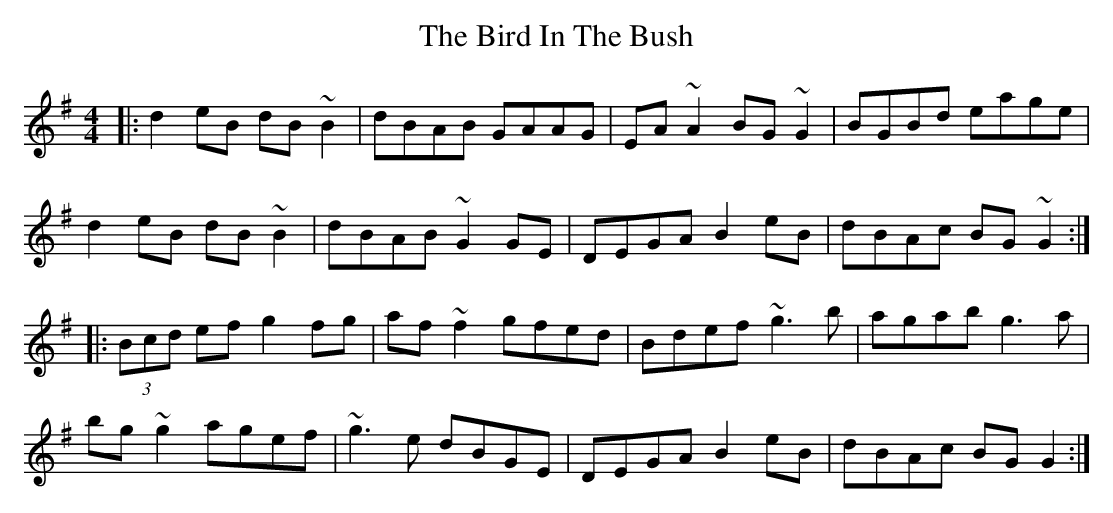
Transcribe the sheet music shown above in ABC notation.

X:1
T: The Bird In The Bush
M: 4/4
L: 1/8
K: Gmaj
|:d2eB dB~B2|dBAB GAAG|EA~A2 BG~G2|BGBd eage|
d2eB dB~B2|dBAB ~G2GE|DEGA B2eB|dBAc BG~G2:|
|:(3Bcd ef g2fg|af~f2 gfed|Bdef ~g3b|agab g3a|
bg~g2 agef|~g3e dBGE|DEGA B2eB|dBAc BGG2:|
